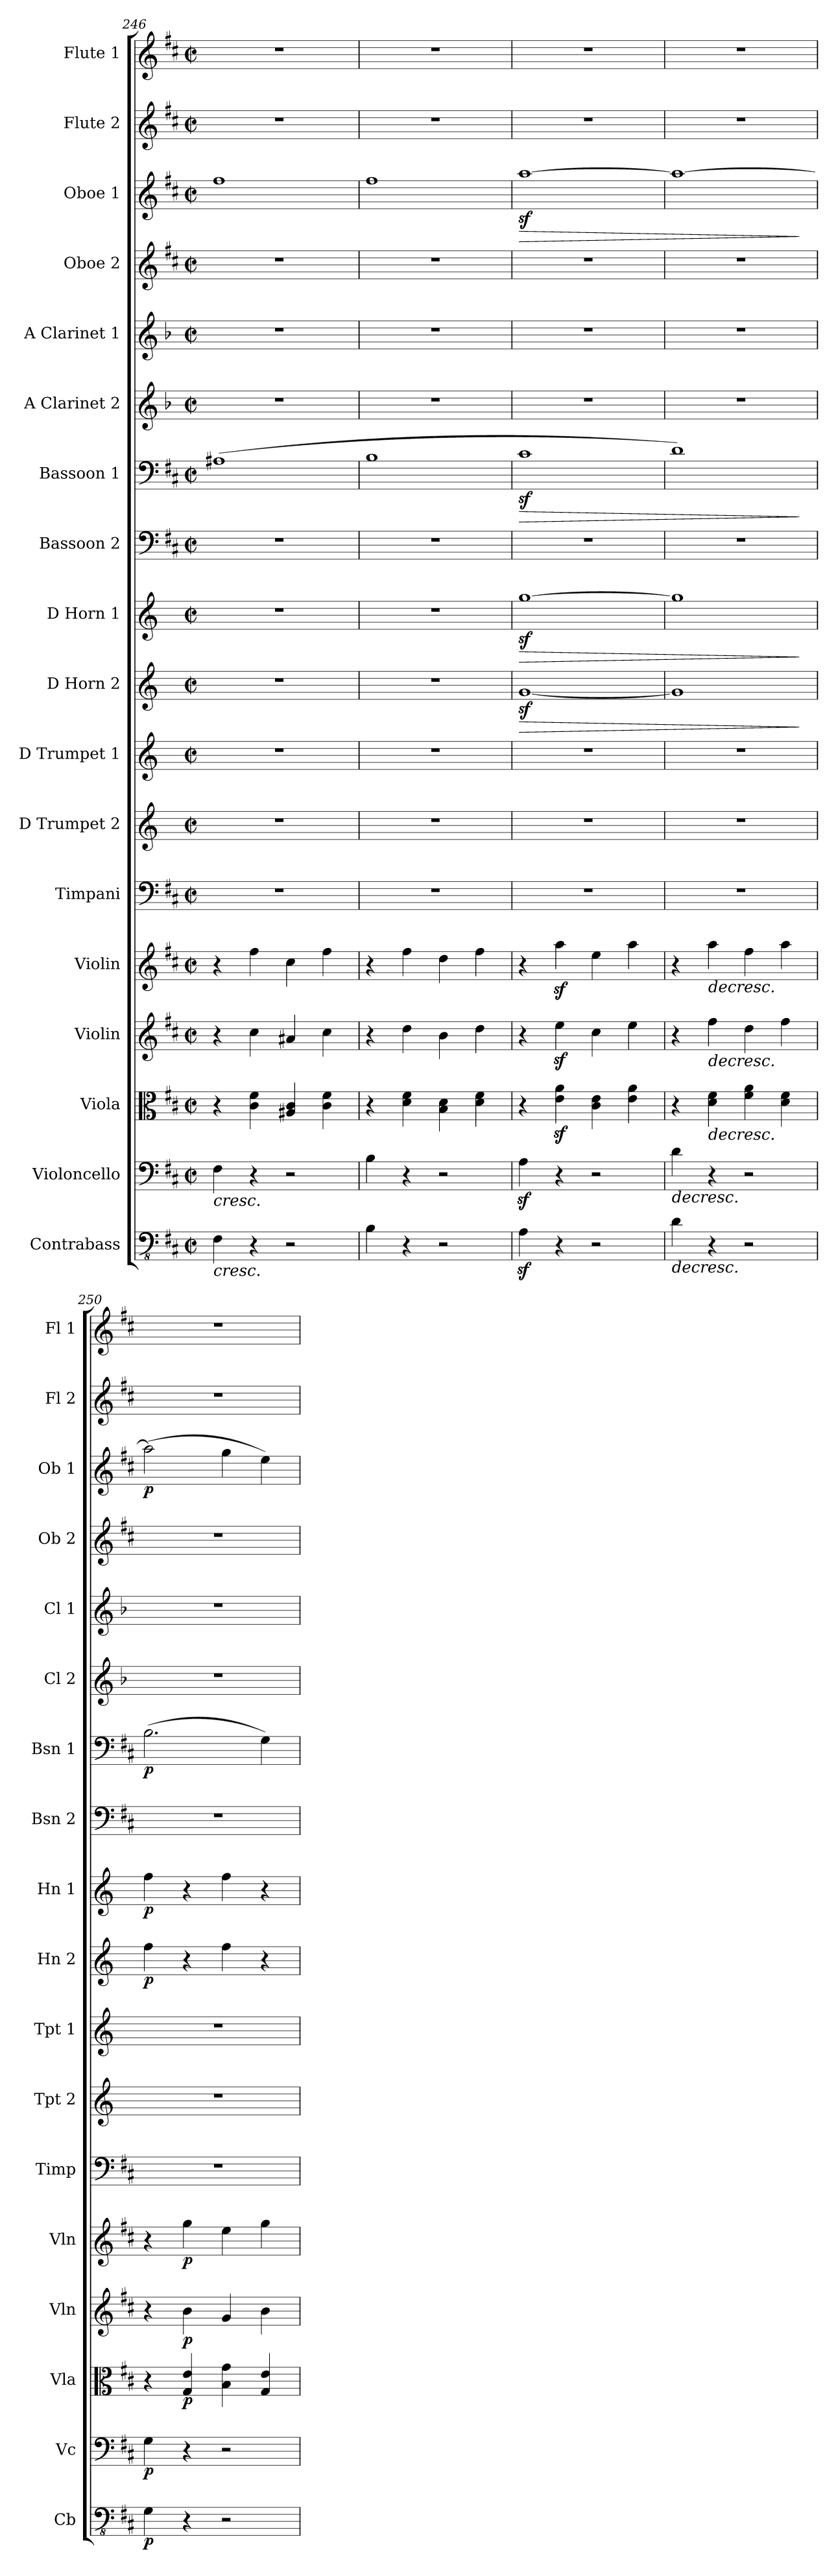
**kern	**dynam	**kern	**dynam	**kern	**dynam	**kern	**dynam	**kern	**dynam	**kern	**kern	**kern	**kern	**dynam	**kern	**dynam	**kern	**kern	**dynam	**kern	**kern	**kern	**kern	**dynam	**kern	**kern
*part18	*part18	*part17	*part17	*part16	*part16	*part15	*part15	*part14	*part14	*part13	*part12	*part11	*part10	*part10	*part9	*part9	*part8	*part7	*part7	*part6	*part5	*part4	*part3	*part3	*part2	*part1
*staff18	*staff18	*staff17	*staff17	*staff16	*staff16	*staff15	*staff15	*staff14	*staff14	*staff13	*staff12	*staff11	*staff10	*staff10	*staff9	*staff9	*staff8	*staff7	*staff7	*staff6	*staff5	*staff4	*staff3	*staff3	*staff2	*staff1
*I"Contrabass	*	*I"Violoncello	*	*I"Viola	*	*I"Violin	*	*I"Violin	*	*I"Timpani	*I"D Trumpet 2	*I"D Trumpet 1	*I"D Horn 2	*	*I"D Horn 1	*	*I"Bassoon 2	*I"Bassoon 1	*	*I"A Clarinet 2	*I"A Clarinet 1	*I"Oboe 2	*I"Oboe 1	*	*I"Flute 2	*I"Flute 1
*I'Cb	*	*I'Vc	*	*I'Vla	*	*I'Vln	*	*I'Vln	*	*I'Timp	*I'Tpt 2	*I'Tpt 1	*I'Hn 2	*	*I'Hn 1	*	*I'Bsn 2	*I'Bsn 1	*	*I'Cl 2	*I'Cl 1	*I'Ob 2	*I'Ob 1	*	*I'Fl 2	*I'Fl 1
*clefFv4	*	*clefF4	*	*clefC3	*	*clefG2	*	*clefG2	*	*clefF4	*clefG2	*clefG2	*clefG2	*	*clefG2	*	*clefF4	*clefF4	*	*clefG2	*clefG2	*clefG2	*clefG2	*	*clefG2	*clefG2
*	*	*	*	*	*	*	*	*	*	*	*ITrd-1c-2	*ITrd-1c-2	*ITrd6c10	*	*ITrd6c10	*	*	*	*	*ITrd2c3	*ITrd2c3	*	*	*	*	*
*k[f#c#]	*	*k[f#c#]	*	*k[f#c#]	*	*k[f#c#]	*	*k[f#c#]	*	*k[f#c#]	*k[f#c#]	*k[f#c#]	*k[f#c#]	*	*k[f#c#]	*	*k[f#c#]	*k[f#c#]	*	*k[f#c#]	*k[f#c#]	*k[f#c#]	*k[f#c#]	*	*k[f#c#]	*k[f#c#]
*M2/2	*	*M2/2	*	*M2/2	*	*M2/2	*	*M2/2	*	*M2/2	*M2/2	*M2/2	*M2/2	*	*M2/2	*	*M2/2	*M2/2	*	*M2/2	*M2/2	*M2/2	*M2/2	*	*M2/2	*M2/2
*met(c|)	*	*met(c|)	*	*met(c|)	*	*met(c|)	*	*met(c|)	*	*met(c|)	*met(c|)	*met(c|)	*met(c|)	*	*met(c|)	*	*met(c|)	*met(c|)	*	*met(c|)	*met(c|)	*met(c|)	*met(c|)	*	*met(c|)	*met(c|)
=246	=246	=246	=246	=246	=246	=246	=246	=246	=246	=246	=246	=246	=246	=246	=246	=246	=246	=246	=246	=246	=246	=246	=246	=246	=246	=246
!	!	!LO:TX:b:i:t=cresc.	!	!	!	!	!	!	!	!	!	!	!	!	!	!	!	!	!	!	!	!	!	!	!	!
!LO:TX:b:i:t=cresc.	!	!	!	!	!	!	!	!	!	!	!	!	!	!	!	!	!	!	!	!	!	!	!	!	!	!
4FF#\	.	4F#\	.	4r	.	4r	.	4r	.	1r	1r	1r	1r	.	1r	.	1r	(>1A#X	.	1r	1r	1r	1ff#	.	1r	1r
4r	.	4r	.	4c#\ 4f#\	.	4cc#\	.	4ff#\	.	.	.	.	.	.	.	.	.	.	.	.	.	.	.	.	.	.
2r	.	2r	.	4A#X/ 4c#/	.	4a#X/	.	4cc#\	.	.	.	.	.	.	.	.	.	.	.	.	.	.	.	.	.	.
.	.	.	.	4c#\ 4f#\	.	4cc#\	.	4ff#\	.	.	.	.	.	.	.	.	.	.	.	.	.	.	.	.	.	.
=247	=247	=247	=247	=247	=247	=247	=247	=247	=247	=247	=247	=247	=247	=247	=247	=247	=247	=247	=247	=247	=247	=247	=247	=247	=247	=247
4BB\	.	4B\	.	4r	.	4r	.	4r	.	1r	1r	1r	1r	.	1r	.	1r	1B	.	1r	1r	1r	1ff#	.	1r	1r
4r	.	4r	.	4d\ 4f#\	.	4dd\	.	4ff#\	.	.	.	.	.	.	.	.	.	.	.	.	.	.	.	.	.	.
2r	.	2r	.	4B\ 4d\	.	4b\	.	4dd\	.	.	.	.	.	.	.	.	.	.	.	.	.	.	.	.	.	.
.	.	.	.	4d\ 4f#\	.	4dd\	.	4ff#\	.	.	.	.	.	.	.	.	.	.	.	.	.	.	.	.	.	.
=248	=248	=248	=248	=248	=248	=248	=248	=248	=248	=248	=248	=248	=248	=248	=248	=248	=248	=248	=248	=248	=248	=248	=248	=248	=248	=248
!	!	!	!	!	!	!	!	!	!	!	!	!	!	!LO:HP:b	!	!LO:HP:b	!	!	!LO:HP:b	!	!	!	!	!LO:HP:b	!	!
4AAz<\	.	4Az<\	.	4r	.	4r	.	4r	.	1r	1r	1r	[1Az<	>	[1az<	>	1r	1c#z<	>	1r	1r	1r	[1aaz<	>	1r	1r
4r	.	4r	.	4e\z< 4a\z<	.	4eez<\	.	4aaz<\	.	.	.	.	.	.	.	.	.	.	.	.	.	.	.	.	.	.
2r	.	2r	.	4c#\ 4e\	.	4cc#\	.	4ee\	.	.	.	.	.	.	.	.	.	.	.	.	.	.	.	.	.	.
.	.	.	.	4e\ 4a\	.	4ee\	.	4aa\	.	.	.	.	.	.	.	.	.	.	.	.	.	.	.	.	.	.
!!LO:PB:g=z
=249	=249	=249	=249	=249	=249	=249	=249	=249	=249	=249	=249	=249	=249	=249	=249	=249	=249	=249	=249	=249	=249	=249	=249	=249	=249	=249
!	!	!LO:TX:b:i:t=decresc.	!	!	!	!	!	!	!	!	!	!	!	!	!	!	!	!	!	!	!	!	!	!	!	!
!LO:TX:b:i:t=decresc.	!	!	!	!	!	!	!	!	!	!	!	!	!	!	!	!	!	!	!	!	!	!	!	!	!	!
4D\	.	4d\	.	4r	.	4r	.	4r	.	1r	1r	1r	1A]	.	1a]	.	1r	1d)	.	1r	1r	1r	1aa_	.	1r	1r
!	!	!	!	!	!	!	!	!LO:TX:b:i:t=decresc.	!	!	!	!	!	!	!	!	!	!	!	!	!	!	!	!	!	!
!	!	!	!	!	!	!LO:TX:b:i:t=decresc.	!	!	!	!	!	!	!	!	!	!	!	!	!	!	!	!	!	!	!	!
!	!	!	!	!LO:TX:b:i:t=decresc.	!	!	!	!	!	!	!	!	!	!	!	!	!	!	!	!	!	!	!	!	!	!
4r	.	4r	.	4d\ 4f#\	.	4ff#\	.	4aa\	.	.	.	.	.	.	.	.	.	.	.	.	.	.	.	.	.	.
2r	.	2r	.	4f#\ 4a\	.	4dd\	.	4ff#\	.	.	.	.	.	.	.	.	.	.	.	.	.	.	.	.	.	.
.	.	.	.	4d\ 4f#\	.	4ff#\	.	4aa\	.	.	.	.	.	.	.	.	.	.	.	.	.	.	.	.	.	.
.	.	.	.	.	.	.	.	.	.	.	.	.	.	]	.	]	.	.	]	.	.	.	.	]	.	.
=250	=250	=250	=250	=250	=250	=250	=250	=250	=250	=250	=250	=250	=250	=250	=250	=250	=250	=250	=250	=250	=250	=250	=250	=250	=250	=250
!	!LO:DY:b	!	!LO:DY:b	!	!	!	!	!	!	!	!	!	!	!LO:DY:b	!	!LO:DY:b	!	!	!LO:DY:b	!	!	!	!	!LO:DY:b	!	!
4GG\	p	4G\	p	4r	.	4r	.	4r	.	1r	1r	1r	4g\	p	4g\	p	1r	(>2.B\	p	1r	1r	1r	(>2aa\]	p	1r	1r
!	!	!	!	!	!LO:DY:b	!	!LO:DY:b	!	!LO:DY:b	!	!	!	!	!	!	!	!	!	!	!	!	!	!	!	!	!
4r	.	4r	.	4G/ 4e/	p	4b\	p	4gg\	p	.	.	.	4r	.	4r	.	.	.	.	.	.	.	.	.	.	.
2r	.	2r	.	4B\ 4g\	.	4g/	.	4ee\	.	.	.	.	4g\	.	4g\	.	.	.	.	.	.	.	4gg\	.	.	.
.	.	.	.	4G/ 4e/	.	4b\	.	4gg\	.	.	.	.	4r	.	4r	.	.	4G\)	.	.	.	.	4ee\)	.	.	.
=	=	=	=	=	=	=	=	=	=	=	=	=	=	=	=	=	=	=	=	=	=	=	=	=	=	=
*-	*-	*-	*-	*-	*-	*-	*-	*-	*-	*-	*-	*-	*-	*-	*-	*-	*-	*-	*-	*-	*-	*-	*-	*-	*-	*-
